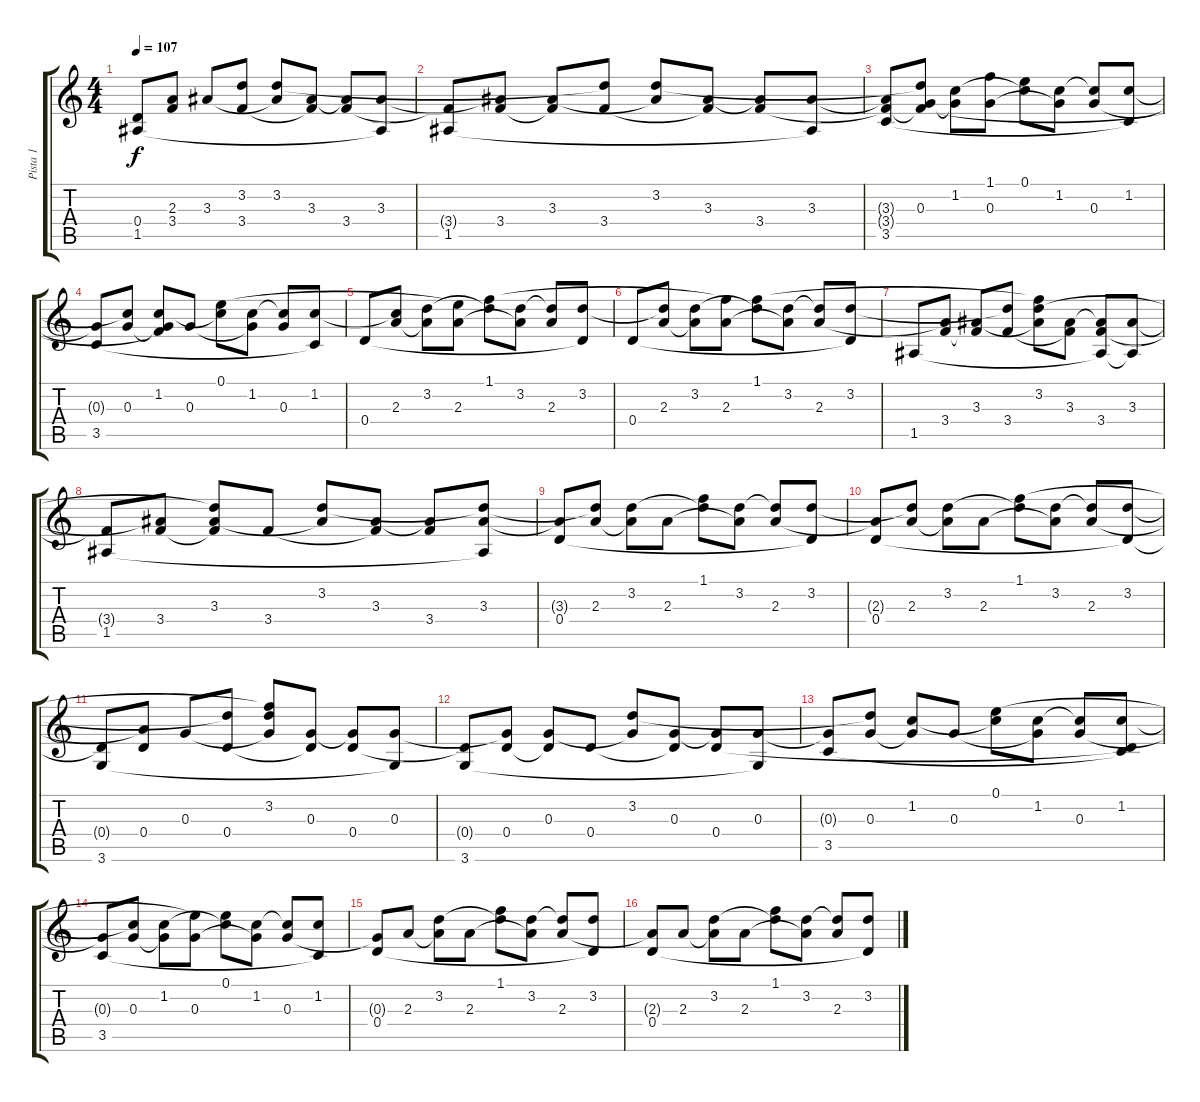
\track ("Pista 1" "Pista 1") {instrument acousticguitarsteel}
\staff {score tabs}
\tuning (E4 B3 G3 D3 A2 E2) {hide}
\ts (4 4)
\tempo 107
\clef g2
\ks c
(0.4{t} 1.5).8{dy f} (2.3{t} 3.4).8 3.3.8 (3.2{t} 3.4).8 (3.2 3.3{t}).8 (3.3 3.4{t}).8 (3.3{t} 3.4).8 (3.3 1.5{t}).8 |
(3.4{t} 1.5).8 (3.3{t} 3.4).8 (3.3 3.4{t}).8 (3.2{t} 3.4).8 (3.2 3.3{t}).8 (3.3 3.4{t}).8 (3.3{t} 3.4).8 (3.3 1.5{t}).8 |
(3.3{t} 3.4{t} 3.5).8 (3.2{t} 0.3 3.4{t}).8 (1.2 0.3{t}).8 (1.1{t} 0.3).8 (0.1 1.2{t}).8 (1.2 0.3{t}).8 (1.2{t} 0.3).8 (1.2 3.5{t}).8 |
(0.3{t} 3.5).8 (1.2{t} 0.3).8 (1.2 0.3{t} 3.4{t}).8 0.3.8 (0.1 1.2{t}).8 (1.2 0.3{t}).8 (1.2{t} 0.3).8 (1.2 3.5{t}).8 |
0.4.8 (1.2{t} 2.3).8 (3.2 2.3{t}).8 (0.1{t} 2.3).8 (1.1 3.2{t}).8 (3.2 2.3{t}).8 (3.2{t} 2.3).8 (3.2 0.4{t}).8 |
0.4.8 (3.2{t} 2.3).8 (3.2 2.3{t}).8 (1.1{t} 2.3).8 (1.1 3.2{t}).8 (3.2 2.3{t}).8 (3.2{t} 2.3).8 (3.2 0.4{t}).8 |
1.5.8 (2.3{t} 3.4).8 (3.3 3.4{t}).8 (3.2{t} 3.4).8 (1.1{t} 3.2 3.3{t}).8 (3.3 3.4{t}).8 (3.3{t} 3.4 1.5{t}).8 (3.3 1.5{t}).8 |
(3.4{t} 1.5).8 (3.3{t} 3.4).8 (3.2{t} 3.3 3.4{t}).8 3.4.8 (3.2 3.3{t}).8 (3.3 3.4{t}).8 (3.3{t} 3.4).8 (3.2{t} 3.3 1.5{t}).8 |
(3.3{t} 0.4).8 (3.2{t} 2.3).8 (3.2 2.3{t}).8 2.3.8 (1.1 3.2{t}).8 (3.2 2.3{t}).8 (3.2{t} 2.3).8 (3.2 0.4{t}).8 |
(2.3{t} 0.4).8 (3.2{t} 2.3).8 (3.2 2.3{t}).8 2.3.8 (1.1 3.2{t}).8 (3.2 2.3{t}).8 (3.2{t} 2.3).8 (3.2 0.4{t}).8 |
(0.4{t} 3.6).8 (2.3{t} 0.4).8 0.3.8 (3.2{t} 0.4).8 (1.1{t} 3.2 0.3{t}).8 (0.3 0.4{t}).8 (0.3{t} 0.4).8 (0.3 3.6{t}).8 |
(0.4{t} 3.6).8 (0.3{t} 0.4).8 (0.3 0.4{t}).8 0.4.8 (3.2 0.3{t}).8 (0.3 0.4{t}).8 (0.3{t} 0.4).8 (0.3 3.6{t}).8 |
(0.3{t} 3.5).8 (3.2{t} 0.3).8 (1.2 0.3{t}).8 0.3.8 (0.1 1.2{t}).8 (1.2 0.3{t}).8 (1.2{t} 0.3).8 (1.2 0.4{t} 3.5{t}).8 |
(0.3{t} 3.5).8 (1.2{t} 0.3).8 (1.2 0.3{t}).8 (0.1{t} 0.3).8 (0.1 1.2{t}).8 (1.2 0.3{t}).8 (1.2{t} 0.3).8 (1.2 3.5{t}).8 |
(0.3{t} 0.4).8 2.3.8 (3.2 2.3{t}).8 2.3.8 (1.1 3.2{t}).8 (3.2 2.3{t}).8 (3.2{t} 2.3).8 (3.2 0.4{t}).8 |
(2.3{t} 0.4).8 2.3.8 (3.2 2.3{t}).8 2.3.8 (1.1 3.2{t}).8 (3.2 2.3{t}).8 (3.2{t} 2.3).8 (3.2 0.4{t}).8
